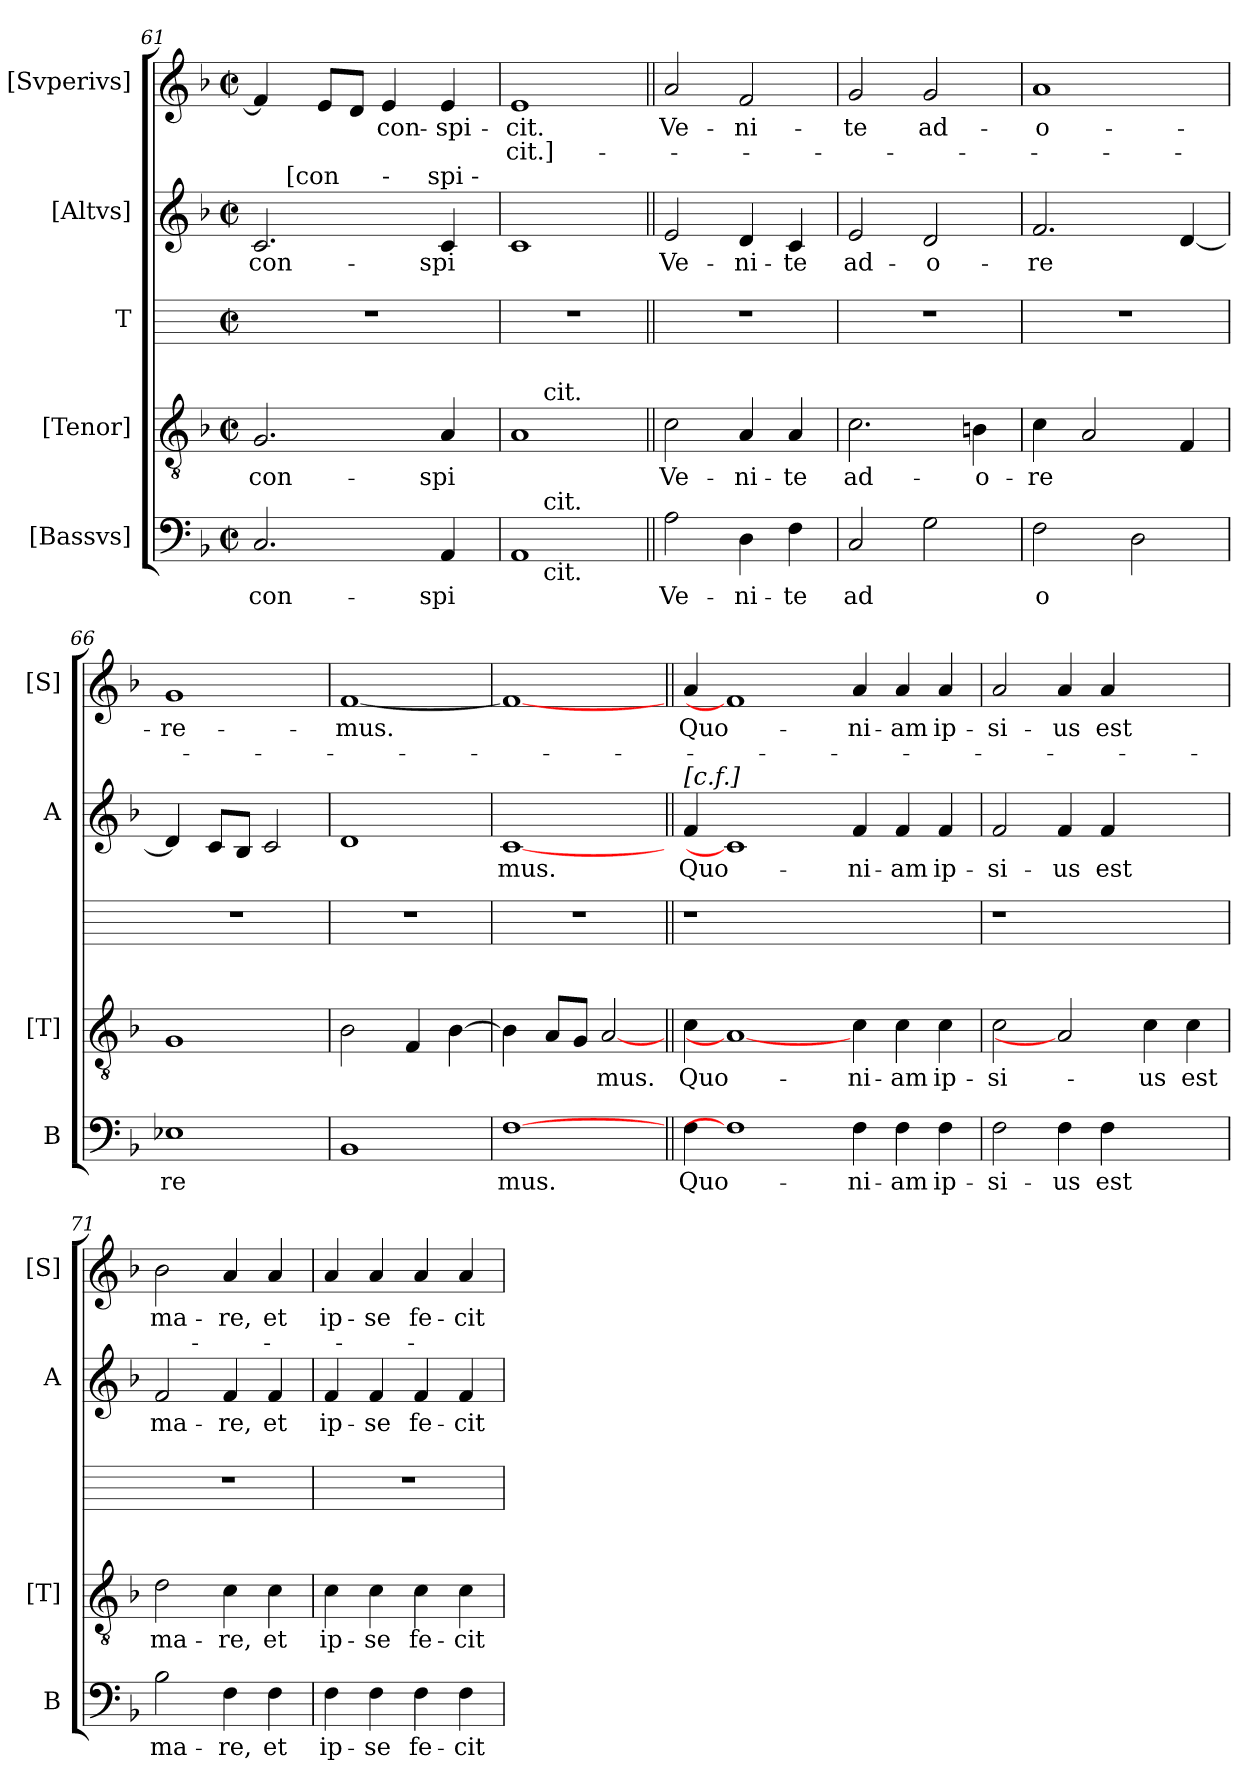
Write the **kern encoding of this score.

**kern	**text	**kern	**text	**kern	**kern	**text	**kern	**text	**text
*part5	*part5	*part4	*part4	*part3	*part2	*part2	*part1	*part1	*part1
*staff5	*staff5	*staff4	*staff4	*staff3	*staff2	*staff2	*staff1	*staff1	*staff1
*I"[Bassvs]	*	*I"[Tenor]	*	*I"T	*I"[Altvs]	*	*I"[Svperivs]	*	*
*I'B	*	*I'[T]	*	*	*I'A	*	*I'[S]	*	*
*clefF4	*	*clefGv2	*	*	*clefG2	*	*clefG2	*	*
*k[b-]	*	*k[b-]	*	*k[]	*k[b-]	*	*k[b-]	*	*
*F:	*	*F:	*	*C:	*F:	*	*F:	*	*
*M2/2	*	*M2/2	*	*M2/2	*M2/2	*	*M2/2	*	*
*met(c|)	*	*met(c|)	*	*met(c|)	*met(c|)	*	*met(c|)	*	*
=61	=61	=61	=61	=61	=61	=61	=61	=61	=61
!	!LO:LY:b:cj	!	!LO:LY:b:cj	!	!	!LO:LY:b:cj	!	!LO:LY:b:cj	!
*	*	*	*	*	*^	*	*	*	*
*	*	*	*	*	*	*^	*	*	*	*
*	*	*	*	*	*	*	*^	*	*	*	*
2.C/	con-	2.G/	con-	1r	2.c/	8ryy	2ryy	2ryy	con-	4f/]	.	.
!	!	!	!	!	!	!LO:TX:a:t=[con	!	!	!	!	!	!
.	.	.	.	.	.	2..ryy	.	.	.	.	.	.
!	!	!	!	!	!	!	!	!	!	!	!LO:LY:b:cj	!
.	.	.	.	.	.	.	.	.	.	8e/L	.	.
!	!	!	!	!	!	!	!	!	!	!	!LO:LY:b:cj	!
.	.	.	.	.	.	.	.	.	.	8d/J	.	.
!	!	!	!	!	!	!	!LO:TX:a:t=-	!	!	!	!	!
!	!	!	!	!	!	!	!	!	!	!	!LO:LY:b:cj	!
.	.	.	.	.	.	.	2ryy	8..ryy	.	4e/	con-	.
!	!	!	!	!	!	!	!	!LO:TX:a:t=spi -	!	!	!	!
.	.	.	.	.	.	.	.	4ryy	.	.	.	.
!	!LO:LY:b:cj	!	!LO:LY:b:cj	!	!	!	!	!	!LO:LY:b:cj	!	!LO:LY:b:cj	!
4AA/	-spi-	4A/	-spi-	.	4c/	.	.	.	-spi-	4e/	-spi-	.
.	.	.	.	.	.	.	.	32ryy	.	.	.	.
!!LO:PB:g=z
=62	=62	=62	=62	=62	=62	=62	=62	=62	=62	=62	=62	=62
!	!LO:LY:b:cj	!	!LO:LY:b:cj	!	!	!	!	!	!LO:LY:b:cj	!	!LO:LY:b:cj	!LO:LY:b:cj
*^	*	*^	*	*	*v	*v	*v	*v	*	*	*	*
1AA	8ryy	--	1A	8ryy	--	1r	1c	--	1e	-cit.	cit.]-
!	!	!	!	!LO:TX:a:t=cit.	!	!	!	!	!	!	!
!	!LO:TX:a:t=cit.	!	!	!	!	!	!	!	!	!	!
!	!LO:TX:b:t=cit.	!	!	!	!	!	!	!	!	!	!
.	2..ryy	.	.	2..ryy	.	.	.	.	.	.	.
=63||	=63||	=63||	=63||	=63||	=63||	=63||	=63||	=63||	=63||	=63||	=63||
!	!	!LO:LY:b:cj	!	!	!LO:LY:b:cj	!	!	!LO:LY:b:cj	!	!LO:LY:b:cj	!
*v	*v	*	*	*	*	*	*	*	*	*	*
*	*	*v	*v	*	*	*	*	*	*	*
2A\	-Ve-	2c\	-Ve-	1r	2e/	-Ve-	2a/	-Ve-	.
!	!LO:LY:b:cj	!	!LO:LY:b:cj	!	!	!LO:LY:b:cj	!	!LO:LY:b:cj	!
4D\	-ni-	4A/	-ni-	.	4d/	-ni-	2f/	-ni-	.
!	!LO:LY:b:cj	!	!LO:LY:b:cj	!	!	!LO:LY:b:cj	!	!	!
4F\	-te	4A/	-te	.	4c/	-te	.	.	.
=64	=64	=64	=64	=64	=64	=64	=64	=64	=64
!	!LO:LY:b:cj	!	!LO:LY:b:cj	!	!	!LO:LY:b:cj	!	!LO:LY:b:cj	!
2C/	ad-	2.c\	ad-	1r	2e/	ad-	2g/	-te	.
!	!LO:LY:b:cj	!	!	!	!	!LO:LY:b:cj	!	!LO:LY:b:cj	!
2G\	--	.	.	.	2d/	-o-	2g/	ad-	.
!	!	!	!LO:LY:b:cj	!	!	!	!	!	!
.	.	4B\	-o-	.	.	.	.	.	.
=65	=65	=65	=65	=65	=65	=65	=65	=65	=65
!	!LO:LY:b:cj	!	!LO:LY:b:cj	!	!	!LO:LY:b:cj	!	!LO:LY:b:cj	!
2F\	-o-	4c\	-re-	1r	2.f/	-re-	1a	-o-	.
!	!	!	!LO:LY:b:cj	!	!	!	!	!	!
.	.	2A/	--	.	.	.	.	.	.
!	!LO:LY:b:cj	!	!	!	!	!	!	!	!
2D\	--	.	.	.	.	.	.	.	.
!	!	!	!LO:LY:b:cj	!	!	!LO:LY:b:cj	!	!	!
.	.	4F/	--	.	[<4d/	--	.	.	.
=66	=66	=66	=66	=66	=66	=66	=66	=66	=66
!	!LO:LY:b:cj	!	!LO:LY:b:cj	!	!	!LO:LY:b:cj	!	!LO:LY:b:cj	!
1E-X	-re-	1G	--	1r	4d/]	--	1g	-re-	.
!	!	!	!	!	!	!LO:LY:b:cj	!	!	!
.	.	.	.	.	8c/L	--	.	.	.
!	!	!	!	!	!	!LO:LY:b:cj	!	!	!
.	.	.	.	.	8B-/J	--	.	.	.
!	!	!	!	!	!	!LO:LY:b:cj	!	!	!
.	.	.	.	.	2c/	--	.	.	.
=67	=67	=67	=67	=67	=67	=67	=67	=67	=67
!	!LO:LY:b:cj	!	!LO:LY:b:cj	!	!	!LO:LY:b:cj	!	!LO:LY:b:cj	!
1BB-	--	2B-\	--	1r	1d	--	[<1f	-mus.	.
!	!	!	!LO:LY:b:cj	!	!	!	!	!	!
.	.	4F/	--	.	.	.	.	.	.
!	!	!	!LO:LY:b:cj	!	!	!	!	!	!
.	.	[<4B-\	--	.	.	.	.	.	.
!!LO:LB:g=z
=68	=68	=68	=68	=68	=68	=68	=68	=68	=68
!	!LO:LY:b:cj	!	!LO:LY:b:cj	!	!	!LO:LY:b:cj	!	!LO:LY:b:cj	!
[1F	-mus.	4B-\]	--	1r	[1c	-mus.	1f_	.	.
!	!	!	!LO:LY:b:cj	!	!	!	!	!	!
.	.	8A/L	--	.	.	.	.	.	.
!	!	!	!LO:LY:b:cj	!	!	!	!	!	!
.	.	8G/J	--	.	.	.	.	.	.
!	!	!	!LO:LY:b:cj	!	!	!	!	!	!
.	.	[2A	-mus.	.	.	.	.	.	.
=69||	=69||	=69||	=69||	=69||	=69||	=69||	=69||	=69||	=69||
!	!	!	!	!	!LO:TX:a:t=[c.f.]	!	!	!	!
!	!LO:LY:b:cj	!	!LO:LY:b:cj	!	!	!LO:LY:b:cj	!	!LO:LY:b:cj	!
4F\	Quo-	4c\	Quo-	1r	4f/	Quo-	4a/	Quo-	.
1F]	.	1A_	.	.	1c]	.	1f]	.	.
.	.	.	.	1ryy	.	.	.	.	.
!	!LO:LY:b:cj	!	!LO:LY:b:cj	!	!	!LO:LY:b:cj	!	!LO:LY:b:cj	!
4F\	-ni-	4c\	-ni-	.	4f/	-ni-	4a/	-ni-	.
!	!LO:LY:b:cj	!	!LO:LY:b:cj	!	!	!LO:LY:b:cj	!	!LO:LY:b:cj	!
4F\	-am	4c\	-am	.	4f/	-am	4a/	-am	.
!	!LO:LY:b:cj	!	!LO:LY:b:cj	!	!	!LO:LY:b:cj	!	!LO:LY:b:cj	!
4F\	ip-	4c\	ip-	.	4f/	ip-	4a/	ip-	.
=70	=70	=70	=70	=70	=70	=70	=70	=70	=70
!	!LO:LY:b:cj	!	!LO:LY:b:cj	!	!	!LO:LY:b:cj	!	!LO:LY:b:cj	!
2F\	-si-	2c\	-si-	1r	2f/	-si-	2a/	-si-	.
!	!LO:LY:b:cj	!	!	!	!	!LO:LY:b:cj	!	!LO:LY:b:cj	!
4F\	-us	2A]	.	.	4f/	-us	4a/	-us	.
!	!LO:LY:b:cj	!	!	!	!	!LO:LY:b:cj	!	!LO:LY:b:cj	!
4F\	est	.	.	.	4f/	est	4a/	est	.
!	!	!	!LO:LY:b:cj	!	!	!	!	!	!
2ryy	.	4c\	-us	2ryy	2ryy	.	2ryy	.	.
!	!	!	!LO:LY:b:cj	!	!	!	!	!	!
.	.	4c\	est	.	.	.	.	.	.
=71	=71	=71	=71	=71	=71	=71	=71	=71	=71
!	!LO:LY:b:cj	!	!LO:LY:b:cj	!	!	!LO:LY:b:cj	!	!LO:LY:b:cj	!
2B-\	ma-	2d\	ma-	1r	2f/	ma-	2b-\	ma-	.
!	!LO:LY:b:cj	!	!LO:LY:b:cj	!	!	!LO:LY:b:cj	!	!LO:LY:b:cj	!
4F\	-re,	4c\	-re,	.	4f/	-re,	4a/	-re,	.
!	!LO:LY:b:cj	!	!LO:LY:b:cj	!	!	!LO:LY:b:cj	!	!LO:LY:b:cj	!
4F\	et	4c\	et	.	4f/	et	4a/	et	.
=72	=72	=72	=72	=72	=72	=72	=72	=72	=72
!	!LO:LY:b:cj	!	!LO:LY:b:cj	!	!	!LO:LY:b:cj	!	!LO:LY:b:cj	!
4F\	ip-	4c\	ip-	1r	4f/	ip-	4a/	ip-	.
!	!LO:LY:b:cj	!	!LO:LY:b:cj	!	!	!LO:LY:b:cj	!	!LO:LY:b:cj	!
4F\	-se	4c\	-se	.	4f/	-se	4a/	-se	.
!	!LO:LY:b:cj	!	!LO:LY:b:cj	!	!	!LO:LY:b:cj	!	!LO:LY:b:cj	!
4F\	fe-	4c\	fe-	.	4f/	fe-	4a/	fe-	.
!	!LO:LY:b:cj	!	!LO:LY:b:cj	!	!	!LO:LY:b:cj	!	!LO:LY:b:cj	!
4F\	-cit	4c\	-cit	.	4f/	-cit	4a/	-cit	.
=	=	=	=	=	=	=	=	=	=
*-	*-	*-	*-	*-	*-	*-	*-	*-	*-
